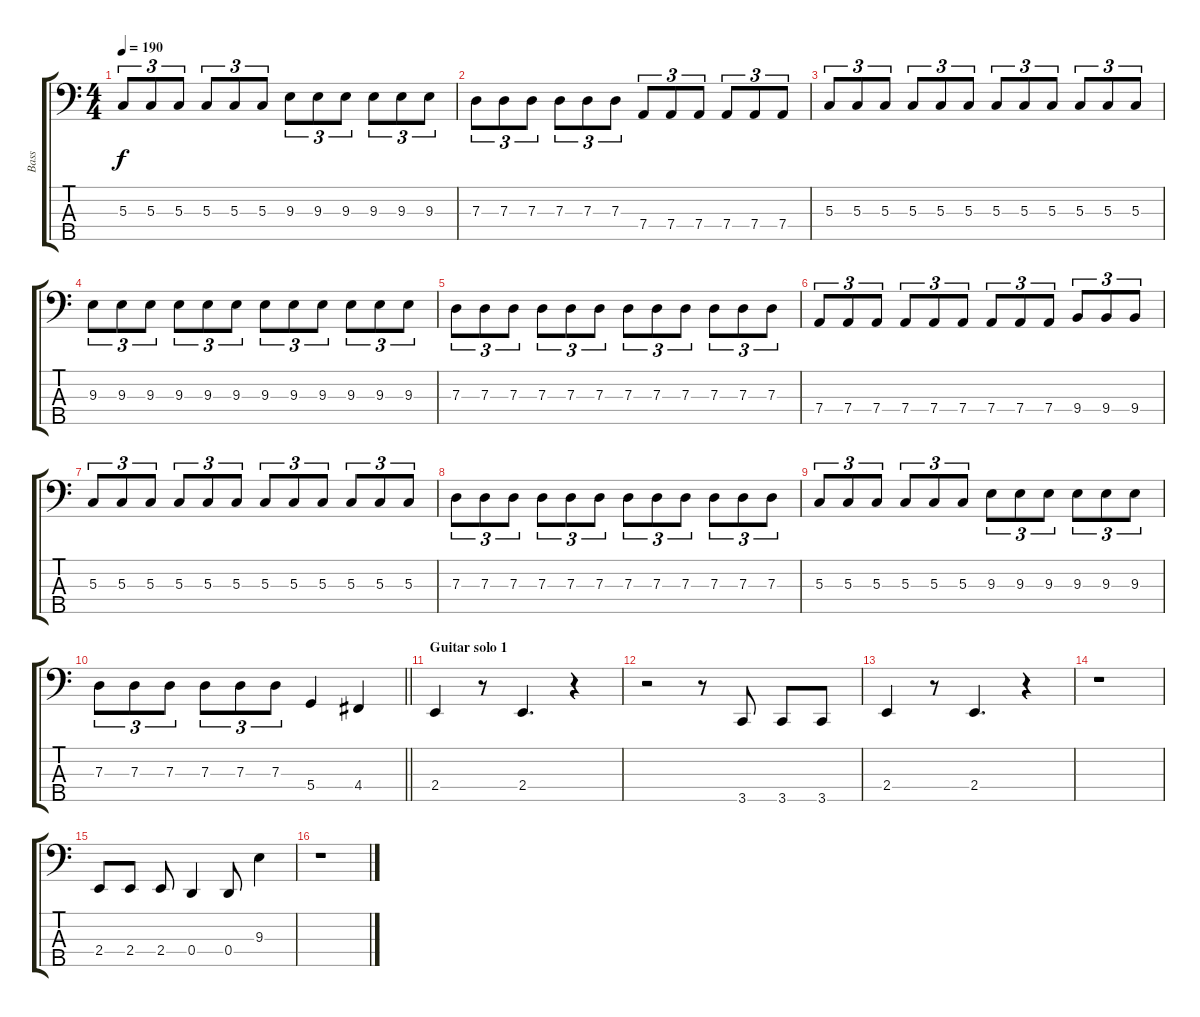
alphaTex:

\track ("Bass" "Bass") {instrument electricbasspick}
\staff {score tabs}
\tuning (F2 C2 G1 D1 A0) {hide}
\ts (4 4)
\tempo 190
\clef f4
\ks c
5.3.8{tu (3 2) dy f} 5.3.8{tu (3 2)} 5.3.8{tu (3 2)} 5.3.8{tu (3 2)} 5.3.8{tu (3 2)} 5.3.8{tu (3 2)} 9.3.8{tu (3 2)} 9.3.8{tu (3 2)} 9.3.8{tu (3 2)} 9.3.8{tu (3 2)} 9.3.8{tu (3 2)} 9.3.8{tu (3 2)} |
7.3.8{tu (3 2)} 7.3.8{tu (3 2)} 7.3.8{tu (3 2)} 7.3.8{tu (3 2)} 7.3.8{tu (3 2)} 7.3.8{tu (3 2)} 7.4.8{tu (3 2)} 7.4.8{tu (3 2)} 7.4.8{tu (3 2)} 7.4.8{tu (3 2)} 7.4.8{tu (3 2)} 7.4.8{tu (3 2)} |
5.3.8{tu (3 2)} 5.3.8{tu (3 2)} 5.3.8{tu (3 2)} 5.3.8{tu (3 2)} 5.3.8{tu (3 2)} 5.3.8{tu (3 2)} 5.3.8{tu (3 2)} 5.3.8{tu (3 2)} 5.3.8{tu (3 2)} 5.3.8{tu (3 2)} 5.3.8{tu (3 2)} 5.3.8{tu (3 2)} |
9.3.8{tu (3 2)} 9.3.8{tu (3 2)} 9.3.8{tu (3 2)} 9.3.8{tu (3 2)} 9.3.8{tu (3 2)} 9.3.8{tu (3 2)} 9.3.8{tu (3 2)} 9.3.8{tu (3 2)} 9.3.8{tu (3 2)} 9.3.8{tu (3 2)} 9.3.8{tu (3 2)} 9.3.8{tu (3 2)} |
7.3.8{tu (3 2)} 7.3.8{tu (3 2)} 7.3.8{tu (3 2)} 7.3.8{tu (3 2)} 7.3.8{tu (3 2)} 7.3.8{tu (3 2)} 7.3.8{tu (3 2)} 7.3.8{tu (3 2)} 7.3.8{tu (3 2)} 7.3.8{tu (3 2)} 7.3.8{tu (3 2)} 7.3.8{tu (3 2)} |
7.4.8{tu (3 2)} 7.4.8{tu (3 2)} 7.4.8{tu (3 2)} 7.4.8{tu (3 2)} 7.4.8{tu (3 2)} 7.4.8{tu (3 2)} 7.4.8{tu (3 2)} 7.4.8{tu (3 2)} 7.4.8{tu (3 2)} 9.4.8{tu (3 2)} 9.4.8{tu (3 2)} 9.4.8{tu (3 2)} |
5.3.8{tu (3 2)} 5.3.8{tu (3 2)} 5.3.8{tu (3 2)} 5.3.8{tu (3 2)} 5.3.8{tu (3 2)} 5.3.8{tu (3 2)} 5.3.8{tu (3 2)} 5.3.8{tu (3 2)} 5.3.8{tu (3 2)} 5.3.8{tu (3 2)} 5.3.8{tu (3 2)} 5.3.8{tu (3 2)} |
7.3.8{tu (3 2)} 7.3.8{tu (3 2)} 7.3.8{tu (3 2)} 7.3.8{tu (3 2)} 7.3.8{tu (3 2)} 7.3.8{tu (3 2)} 7.3.8{tu (3 2)} 7.3.8{tu (3 2)} 7.3.8{tu (3 2)} 7.3.8{tu (3 2)} 7.3.8{tu (3 2)} 7.3.8{tu (3 2)} |
5.3.8{tu (3 2)} 5.3.8{tu (3 2)} 5.3.8{tu (3 2)} 5.3.8{tu (3 2)} 5.3.8{tu (3 2)} 5.3.8{tu (3 2)} 9.3.8{tu (3 2)} 9.3.8{tu (3 2)} 9.3.8{tu (3 2)} 9.3.8{tu (3 2)} 9.3.8{tu (3 2)} 9.3.8{tu (3 2)} |
\barLineRight lightlight
7.3.8{tu (3 2)} 7.3.8{tu (3 2)} 7.3.8{tu (3 2)} 7.3.8{tu (3 2)} 7.3.8{tu (3 2)} 7.3.8{tu (3 2)} 5.4.4 4.4.4 |
\section ("" "Guitar solo 1")
2.4.4 r.8 2.4.4{d} r.4 |
r.2 r.8 3.5.8 3.5.8 3.5.8 |
2.4.4 r.8 2.4.4{d} r.4 |
r.1 |
2.4.8 2.4.8 2.4.8 0.4.4 0.4.8 9.3.4 |
r.1
